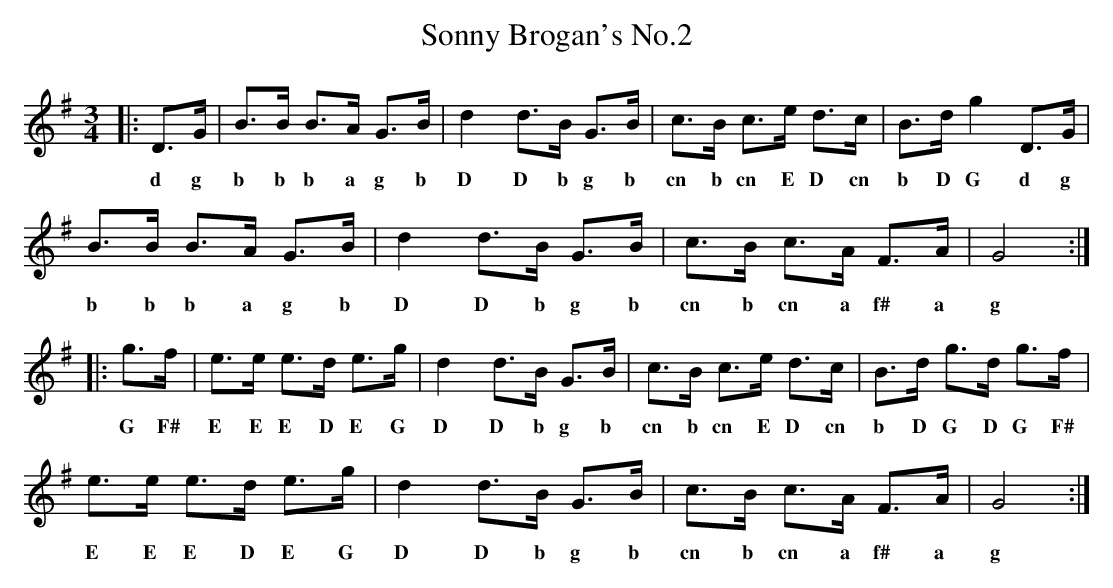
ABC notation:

X:1
T:Sonny Brogan's No.2
M:3/4
L:1/8
K:G
|:D>G|B>B B>A G>B|d2 d>B G>B|c>B c>e d>c|B>d g2 D>G|
w:d g b b b a g b D D b g b cn b cn E D cn b D G d g
B>B B>A G>B|d2 d>B G>B|c>B c>A F>A|G4:|
w:b b b a g b D D b g b cn b cn a f# a g
|:g>f|e>e e>d e>g|d2 d>B G>B|c>B c>e d>c|B>d g>d g>f|
w:G F# E E E D E G D D b g b cn b cn E D cn b D G D G F#
e>e e>d e>g|d2 d>B G>B|c>B c>A F>A|G4:|
w:E E E D E G D D b g b cn b cn a f# a g
